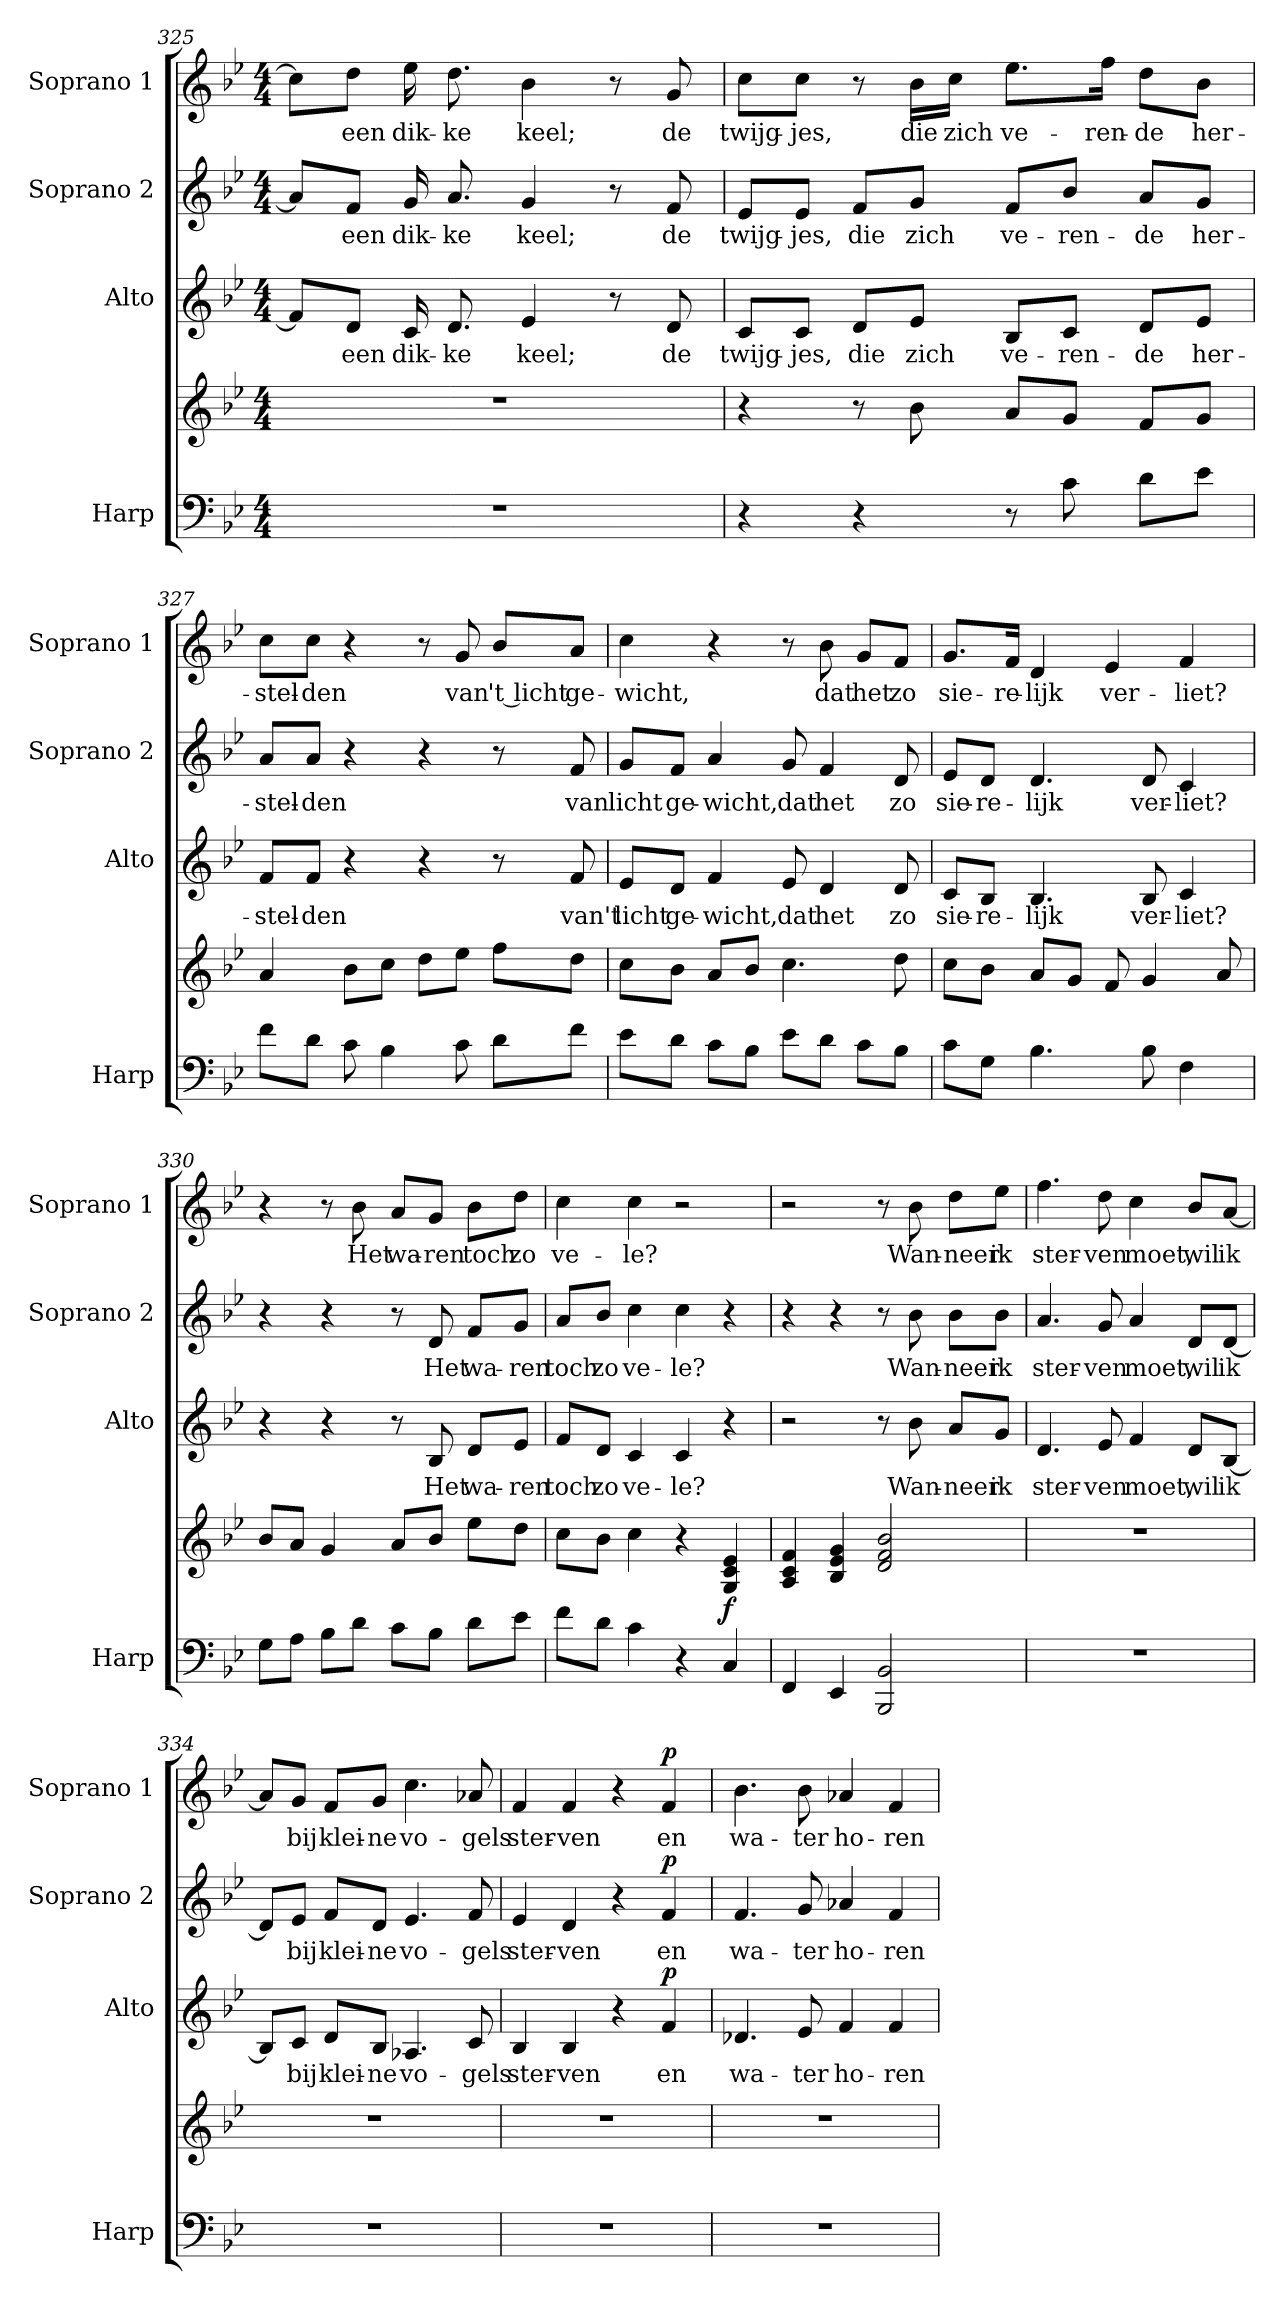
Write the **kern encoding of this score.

**kern	**kern	**dynam	**kern	**text	**dynam	**kern	**text	**dynam	**kern	**text	**dynam
*part4	*part4	*part4	*part3	*part3	*part3	*part2	*part2	*part2	*part1	*part1	*part1
*staff5	*staff4	*staff4/5	*staff3	*staff3	*staff3	*staff2	*staff2	*staff2	*staff1	*staff1	*staff1
*I"Harp	*	*	*I"Alto	*	*	*I"Soprano 2	*	*	*I"Soprano 1	*	*
*I'Harp	*	*	*I'Alto	*	*	*I'Soprano 2	*	*	*I'Soprano 1	*	*
*clefF4	*clefG2	*	*clefG2	*	*	*clefG2	*	*	*clefG2	*	*
*k[b-e-]	*k[b-e-]	*	*k[b-e-]	*	*	*k[b-e-]	*	*	*k[b-e-]	*	*
*B-:	*B-:	*	*B-:	*	*	*B-:	*	*	*B-:	*	*
*M4/4	*M4/4	*	*M4/4	*	*	*M4/4	*	*	*M4/4	*	*
=325	=325	=325	=325	=325	=325	=325	=325	=325	=325	=325	=325
1r	1r	.	8f/L]	.	.	8a/L]	.	.	8cc\L]	.	.
!	!	!	!	!LO:LY:b	!	!	!LO:LY:b	!	!	!LO:LY:b	!
.	.	.	8d/J	een	.	8f/J	een	.	8dd\J	een	.
!	!	!	!	!LO:LY:b	!	!	!LO:LY:b	!	!	!LO:LY:b	!
.	.	.	16c/LL	dik-	.	16g/LL	dik-	.	16ee-\LL	dik-	.
!	!	!	!	!LO:LY:b	!	!	!LO:LY:b	!	!	!LO:LY:b	!
.	.	.	8.d/J	-ke	.	8.a/J	ke	.	8.dd\J	-ke	.
!	!	!	!	!LO:LY:b	!	!	!LO:LY:b	!	!	!LO:LY:b	!
.	.	.	4e-/	keel;	.	4g/	keel;	.	4b-\	keel;	.
.	.	.	8r	.	.	8r	.	.	8r	.	.
!	!	!	!	!LO:LY:b	!	!	!LO:LY:b	!	!	!LO:LY:b	!
.	.	.	8d/	de	.	8f/	de	.	8g/	de	.
=326	=326	=326	=326	=326	=326	=326	=326	=326	=326	=326	=326
!	!	!	!	!LO:LY:b	!	!	!LO:LY:b	!	!	!LO:LY:b	!
4r	4r	.	8c/L	twijg-	.	8e-/L	twijg-	.	8cc\L	twijg-	.
!	!	!	!	!LO:LY:b	!	!	!LO:LY:b	!	!	!LO:LY:b	!
.	.	.	8c/J	-jes,	.	8e-/J	-jes,	.	8cc\J	jes,	.
!	!	!	!	!LO:LY:b	!	!	!LO:LY:b	!	!	!	!
4r	8r	.	8d/L	die	.	8f/L	die	.	8r	.	.
!	!	!	!	!LO:LY:b	!	!	!LO:LY:b	!	!	!LO:LY:b	!
.	8b-\	.	8e-/J	zich	.	8g/J	zich	.	16b-\LL	die	.
!	!	!	!	!	!	!	!	!	!	!LO:LY:b	!
.	.	.	.	.	.	.	.	.	16cc\JJ	zich	.
!	!	!	!	!LO:LY:b	!	!	!LO:LY:b	!	!	!LO:LY:b	!
8r	8a/L	.	8B-/L	ve-	.	8f/L	ve-	.	8.ee-\L	ve-	.
!	!	!	!	!LO:LY:b	!	!	!LO:LY:b	!	!	!	!
8c\	8g/J	.	8c/J	-ren-	.	8b-/J	-ren-	.	.	.	.
!	!	!	!	!	!	!	!	!	!	!LO:LY:b	!
.	.	.	.	.	.	.	.	.	16ff\J	-ren-	.
!	!	!	!	!LO:LY:b	!	!	!LO:LY:b	!	!	!LO:LY:b	!
8d\L	8f/L	.	8d/L	-de	.	8a/L	-de	.	8dd\L	-de	.
!	!	!	!	!LO:LY:b	!	!	!LO:LY:b	!	!	!LO:LY:b	!
8e-\J	8g/J	.	8e-/J	her-	.	8g/J	her-	.	8b-\J	her-	.
!!LO:LB:g=z
=327	=327	=327	=327	=327	=327	=327	=327	=327	=327	=327	=327
!	!	!	!	!LO:LY:b	!	!	!LO:LY:b	!	!	!LO:LY:b	!
8f\L	4a/	.	8f/L	-stel-	.	8a/L	-stel-	.	8cc\L	-stel-	.
!	!	!	!	!LO:LY:b	!	!	!LO:LY:b	!	!	!LO:LY:b	!
8d\J	.	.	8f/J	-den	.	8a/J	-den	.	8cc\J	-den	.
8c\	8b-\L	.	4r	.	.	4r	.	.	4r	.	.
4B-\	8cc\J	.	.	.	.	.	.	.	.	.	.
.	8dd\L	.	4r	.	.	4r	.	.	8r	.	.
!	!	!	!	!	!	!	!	!	!	!LO:LY:b	!
8c\	8ee-\J	.	.	.	.	.	.	.	8g/	van	.
!	!	!	!	!	!	!	!	!	!	!LO:LY:b	!
8d\L	8ff\L	.	8r	.	.	8r	.	.	8b-/L	't licht	.
!	!	!	!	!LO:LY:b	!	!	!LO:LY:b	!	!	!LO:LY:b	!
8f\J	8dd\J	.	8f/	van't	.	8f/	van	.	8a/J	ge-	.
=328	=328	=328	=328	=328	=328	=328	=328	=328	=328	=328	=328
!	!	!	!	!LO:LY:b	!	!	!LO:LY:b	!	!	!LO:LY:b	!
8e-\L	8cc\L	.	8e-/L	licht	.	8g/L	licht	.	4cc\	-wicht,	.
!	!	!	!	!LO:LY:b	!	!	!LO:LY:b	!	!	!	!
8d\J	8b-\J	.	8d/J	ge-	.	8f/J	ge-	.	.	.	.
!	!	!	!	!LO:LY:b	!	!	!LO:LY:b	!	!	!	!
8c\L	8a/L	.	4f/	-wicht,	.	4a/	-wicht,	.	4r	.	.
8B-\J	8b-/J	.	.	.	.	.	.	.	.	.	.
!	!	!	!	!LO:LY:b	!	!	!LO:LY:b	!	!	!	!
8e-\L	4.cc\	.	8e-/	dat	.	8g/	dat	.	8r	.	.
!	!	!	!	!LO:LY:b	!	!	!LO:LY:b	!	!	!LO:LY:b	!
8d\J	.	.	4d/	het	.	4f/	het	.	8b-\	dat	.
!	!	!	!	!	!	!	!	!	!	!LO:LY:b	!
8c\L	.	.	.	.	.	.	.	.	8g/L	het	.
!	!	!	!	!LO:LY:b	!	!	!LO:LY:b	!	!	!LO:LY:b	!
8B-\J	8dd\	.	8d/	zo	.	8d/	zo	.	8f/J	zo	.
=329	=329	=329	=329	=329	=329	=329	=329	=329	=329	=329	=329
!	!	!	!	!LO:LY:b	!	!	!LO:LY:b	!	!	!LO:LY:b	!
8c\L	8cc\L	.	8c/L	sie-	.	8e-/L	sie-	.	8.g/L	sie-	.
!	!	!	!	!LO:LY:b	!	!	!LO:LY:b	!	!	!	!
8G\J	8b-\J	.	8B-/J	-re-	.	8d/J	-re-	.	.	.	.
!	!	!	!	!	!	!	!	!	!	!LO:LY:b	!
.	.	.	.	.	.	.	.	.	16f/J	-re-	.
!	!	!	!	!LO:LY:b	!	!	!LO:LY:b	!	!	!LO:LY:b	!
4.B-\	8a/L	.	4.B-/	-lijk	.	4.d/	-lijk	.	4d/	-lijk	.
.	8g/J	.	.	.	.	.	.	.	.	.	.
!	!	!	!	!	!	!	!	!	!	!LO:LY:b	!
.	8f/	.	.	.	.	.	.	.	4e-/	ver-	.
!	!	!	!	!LO:LY:b	!	!	!LO:LY:b	!	!	!	!
8B-\	4g/	.	8B-/	ver-	.	8d/	ver-	.	.	.	.
!	!	!	!	!LO:LY:b	!	!	!LO:LY:b	!	!	!LO:LY:b	!
4F\	.	.	4c/	-liet?	.	4c/	-liet?	.	4f/	-liet?	.
.	8a/	.	.	.	.	.	.	.	.	.	.
!!LO:LB:g=z
=330	=330	=330	=330	=330	=330	=330	=330	=330	=330	=330	=330
8G\L	8b-/L	.	4r	.	.	4r	.	.	4r	.	.
8A\J	8a/J	.	.	.	.	.	.	.	.	.	.
8B-\L	4g/	.	4r	.	.	4r	.	.	8r	.	.
!	!	!	!	!	!	!	!	!	!	!LO:LY:b	!
8d\J	.	.	.	.	.	.	.	.	8b-\	Het	.
!	!	!	!	!	!	!	!	!	!	!LO:LY:b	!
8c\L	8a/L	.	8r	.	.	8r	.	.	8a/L	wa-	.
!	!	!	!	!LO:LY:b	!	!	!LO:LY:b	!	!	!LO:LY:b	!
8B-\J	8b-/J	.	8B-/	Het	.	8d/	Het	.	8g/J	-ren	.
!	!	!	!	!LO:LY:b	!	!	!LO:LY:b	!	!	!LO:LY:b	!
8d\L	8ee-\L	.	8d/L	wa-	.	8f/L	wa-	.	8b-\L	toch	.
!	!	!	!	!LO:LY:b	!	!	!LO:LY:b	!	!	!LO:LY:b	!
8e-\J	8dd\J	.	8e-/J	ren	.	8g/J	-ren	.	8dd\J	zo	.
=331	=331	=331	=331	=331	=331	=331	=331	=331	=331	=331	=331
!	!	!	!	!LO:LY:b	!	!	!LO:LY:b	!	!	!LO:LY:b	!
8f\L	8cc\L	.	8f/L	toch	.	8a/L	toch	.	4cc\	ve-	.
!	!	!	!	!LO:LY:b	!	!	!LO:LY:b	!	!	!	!
8d\J	8b-\J	.	8d/J	zo	.	8b-/J	zo	.	.	.	.
!	!	!	!	!LO:LY:b	!	!	!LO:LY:b	!	!	!LO:LY:b	!
4c\	4cc\	.	4c/	ve -	.	4cc\	ve-	.	4cc\	-le?	.
!	!	!	!	!LO:LY:b	!	!	!LO:LY:b	!	!	!	!
4r	4r	.	4c/	le?	.	4cc\	-le?	.	2r	.	.
!	!	!LO:DY:b	!	!	!	!	!	!	!	!	!
4C/	4G/ 4c/ 4e-/	f	4r	.	.	4r	.	.	.	.	.
=332	=332	=332	=332	=332	=332	=332	=332	=332	=332	=332	=332
4FF/	4A/ 4c/ 4f/	.	2r	.	.	4r	.	.	2r	.	.
4EE-/	4B-/ 4e-/ 4g/	.	.	.	.	4r	.	.	.	.	.
2BBB-/ 2BB-/	2d/ 2f/ 2b-/	.	8r	.	.	8r	.	.	8r	.	.
!	!	!	!	!LO:LY:b	!	!	!LO:LY:b	!	!	!LO:LY:b	!
.	.	.	8b-\	Wan-	.	8b-\	Wan-	.	8b-\	Wan-	.
!	!	!	!	!LO:LY:b	!	!	!LO:LY:b	!	!	!LO:LY:b	!
.	.	.	8a/L	neer	.	8b-\L	-neer	.	8dd\L	neer	.
!	!	!	!	!LO:LY:b	!	!	!LO:LY:b	!	!	!LO:LY:b	!
.	.	.	8g/J	ik	.	8b-\J	ik	.	8ee-\J	ik	.
=333	=333	=333	=333	=333	=333	=333	=333	=333	=333	=333	=333
!	!	!	!	!LO:LY:b	!	!	!LO:LY:b	!	!	!LO:LY:b	!
1r	1r	.	4.d/	ster -	.	4.a/	ster-	.	4.ff\	ster-	.
!	!	!	!	!LO:LY:b	!	!	!LO:LY:b	!	!	!LO:LY:b	!
.	.	.	8e-/	ven	.	8g/	-ven	.	8dd\	-ven	.
!	!	!	!	!LO:LY:b	!	!	!LO:LY:b	!	!	!LO:LY:b	!
.	.	.	4f/	moet,	.	4a/	moet,	.	4cc\	moet,	.
!	!	!	!	!LO:LY:b	!	!	!LO:LY:b	!	!	!LO:LY:b	!
.	.	.	8d/L	wil	.	8d/L	wil	.	8b-/L	wil	.
!	!	!	!	!LO:LY:b	!	!	!LO:LY:b	!	!	!LO:LY:b	!
.	.	.	[8B-/J	ik	.	[8d/J	ik	.	[8a/J	ik	.
!!LO:LB:g=z
=334	=334	=334	=334	=334	=334	=334	=334	=334	=334	=334	=334
1r	1r	.	8B-/L]	.	.	8d/L]	.	.	8a/L]	.	.
!	!	!	!	!LO:LY:b	!	!	!LO:LY:b	!	!	!LO:LY:b	!
.	.	.	8c/J	bij	.	8e-/J	bij	.	8g/J	bij	.
!	!	!	!	!LO:LY:b	!	!	!LO:LY:b	!	!	!LO:LY:b	!
.	.	.	8d/L	klei-	.	8f/L	klei-	.	8f/L	klei-	.
!	!	!	!	!LO:LY:b	!	!	!LO:LY:b	!	!	!LO:LY:b	!
.	.	.	8B-/J	-ne	.	8d/J	-ne	.	8g/J	-ne	.
!	!	!	!	!LO:LY:b	!	!	!LO:LY:b	!	!	!LO:LY:b	!
.	.	.	4.A-X/	vo-	.	4.e-/	vo-	.	4.cc\	vo-	.
!	!	!	!	!LO:LY:b	!	!	!LO:LY:b	!	!	!LO:LY:b	!
.	.	.	8c/	-gels	.	8f/	-gels	.	8a-X/	-gels	.
=335	=335	=335	=335	=335	=335	=335	=335	=335	=335	=335	=335
!	!	!	!	!LO:LY:b	!	!	!LO:LY:b	!	!	!LO:LY:b	!
1r	1r	.	4B-/	ster-	.	4e-/	ster-	.	4f/	ster-	.
!	!	!	!	!LO:LY:b	!	!	!LO:LY:b	!	!	!LO:LY:b	!
.	.	.	4B-/	-ven	.	4d/	-ven	.	4f/	-ven	.
.	.	.	4r	.	.	4r	.	.	4r	.	.
!	!	!	!	!LO:LY:b	!LO:DY:a	!	!LO:LY:b	!LO:DY:a	!	!LO:LY:b	!LO:DY:a
.	.	.	4f/	en	p	4f/	en	p	4f/	en	p
=336	=336	=336	=336	=336	=336	=336	=336	=336	=336	=336	=336
!	!	!	!	!LO:LY:b	!	!	!LO:LY:b	!	!	!LO:LY:b	!
1r	1r	.	4.d-X/	wa-	.	4.f/	wa-	.	4.b-\	wa-	.
!	!	!	!	!LO:LY:b	!	!	!LO:LY:b	!	!	!LO:LY:b	!
.	.	.	8e-/	-ter	.	8g/	-ter	.	8b-\	-ter	.
!	!	!	!	!LO:LY:b	!	!	!LO:LY:b	!	!	!LO:LY:b	!
.	.	.	4f/	ho-	.	4a-X/	ho-	.	4a-X/	ho -	.
!	!	!	!	!LO:LY:b	!	!	!LO:LY:b	!	!	!LO:LY:b	!
.	.	.	4f/	-ren	.	4f/	-ren	.	4f/	ren	.
=	=	=	=	=	=	=	=	=	=	=	=
*-	*-	*-	*-	*-	*-	*-	*-	*-	*-	*-	*-
